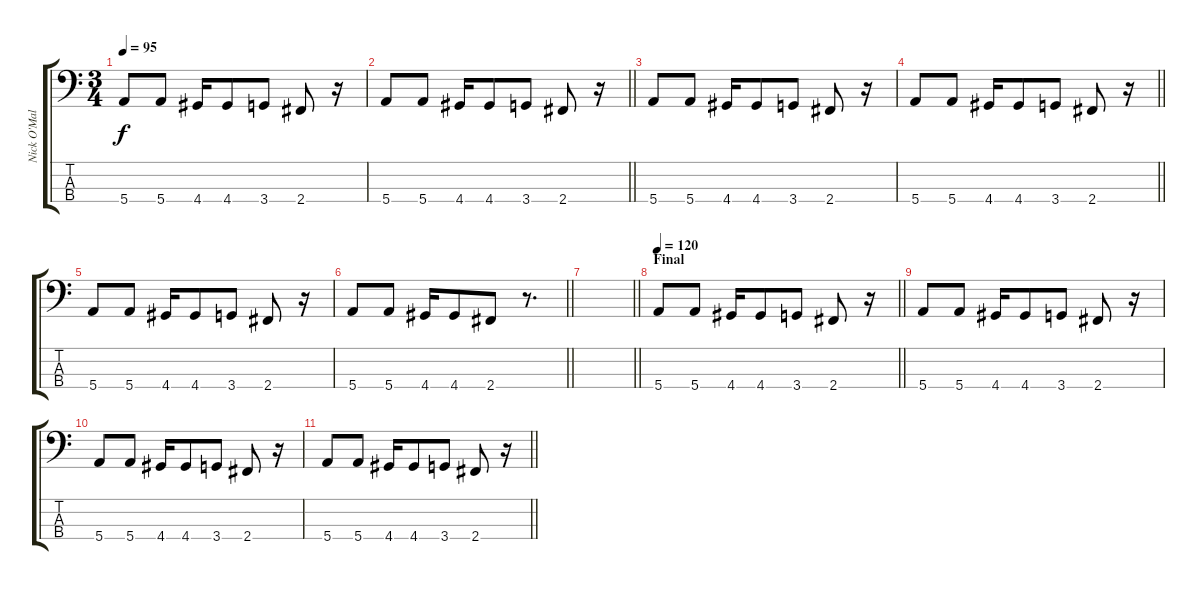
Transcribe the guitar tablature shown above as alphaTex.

\track ("Nick O'Malley" "Nick O'Mal") {instrument electricbassfinger}
\staff {score tabs}
\tuning (G2 D2 A1 E1) {hide}
\ts (3 4)
\tempo 95
\clef f4
\ks c
5.4.8{dy f} 5.4.8 4.4.16 4.4.8 3.4.8 2.4.8 r.16 |
\barLineRight lightlight
5.4.8 5.4.8 4.4.16 4.4.8 3.4.8 2.4.8 r.16 |
5.4.8 5.4.8 4.4.16 4.4.8 3.4.8 2.4.8 r.16 |
\barLineRight lightlight
5.4.8 5.4.8 4.4.16 4.4.8 3.4.8 2.4.8 r.16 |
5.4.8 5.4.8 4.4.16 4.4.8 3.4.8 2.4.8 r.16 |
\barLineRight lightlight
5.4.8 5.4.8 4.4.16 4.4.8 2.4.8 r.8{d} |
\barLineRight lightlight
|
\section ("" "Final")
\tempo 120
\barLineRight lightlight
5.4.8 5.4.8 4.4.16 4.4.8 3.4.8 2.4.8 r.16 |
5.4.8 5.4.8 4.4.16 4.4.8 3.4.8 2.4.8 r.16 |
5.4.8 5.4.8 4.4.16 4.4.8 3.4.8 2.4.8 r.16 |
\barLineRight lightlight
5.4.8 5.4.8 4.4.16 4.4.8 3.4.8 2.4.8 r.16
